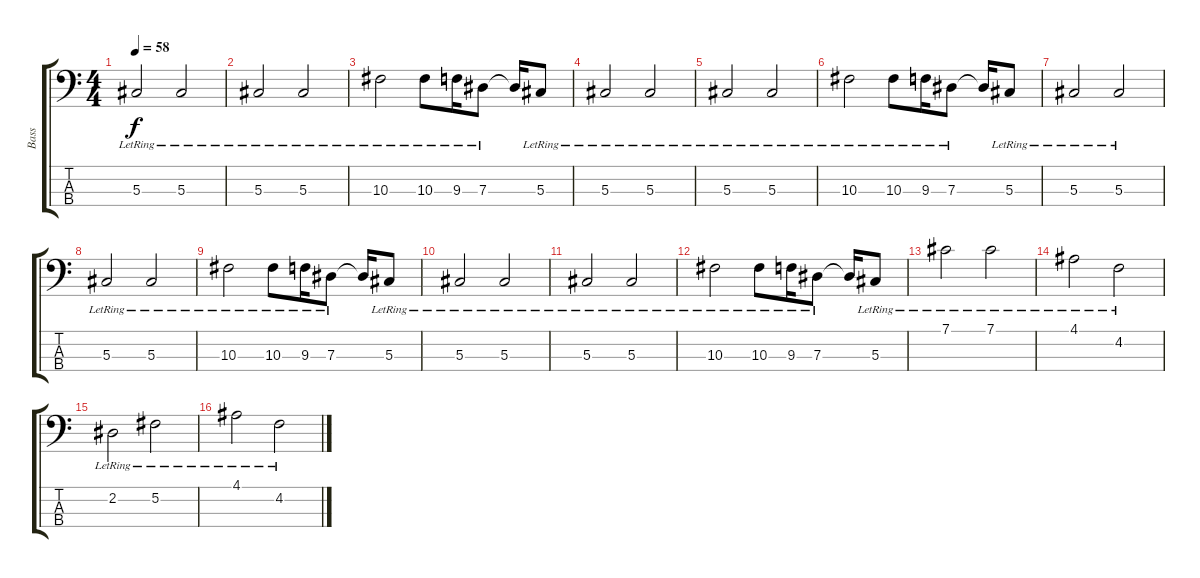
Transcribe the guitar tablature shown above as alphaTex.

\track ("Bass" "Bass") {instrument fretlessbass}
\staff {score tabs}
\tuning (Gb2 Db2 Ab1 Eb1) {hide}
\ts (4 4)
\tempo 58
\clef f4
\ks c
5.3{lr}.2{dy f instrument fretlessbass} 5.3{lr}.2 |
5.3{lr}.2 5.3{lr}.2 |
10.3{lr}.2 10.3{lr}.8 9.3{lr}.16 7.3{lr}.8 7.3{t}.16 5.3{lr}.8 |
5.3{lr}.2 5.3{lr}.2 |
5.3{lr}.2 5.3{lr}.2 |
10.3{lr}.2 10.3{lr}.8 9.3{lr}.16 7.3{lr}.8 7.3{t}.16 5.3{lr}.8 |
5.3{lr}.2 5.3{lr}.2 |
5.3{lr}.2 5.3{lr}.2 |
10.3{lr}.2 10.3{lr}.8 9.3{lr}.16 7.3{lr}.8 7.3{t}.16 5.3{lr}.8 |
5.3{lr}.2 5.3{lr}.2 |
5.3{lr}.2 5.3{lr}.2 |
10.3{lr}.2 10.3{lr}.8 9.3{lr}.16 7.3{lr}.8 7.3{t}.16 5.3{lr}.8 |
7.1{lr}.2 7.1{lr}.2 |
4.1{lr}.2 4.2{lr}.2 |
2.2{lr}.2 5.2{lr}.2 |
4.1{lr}.2 4.2{lr}.2
